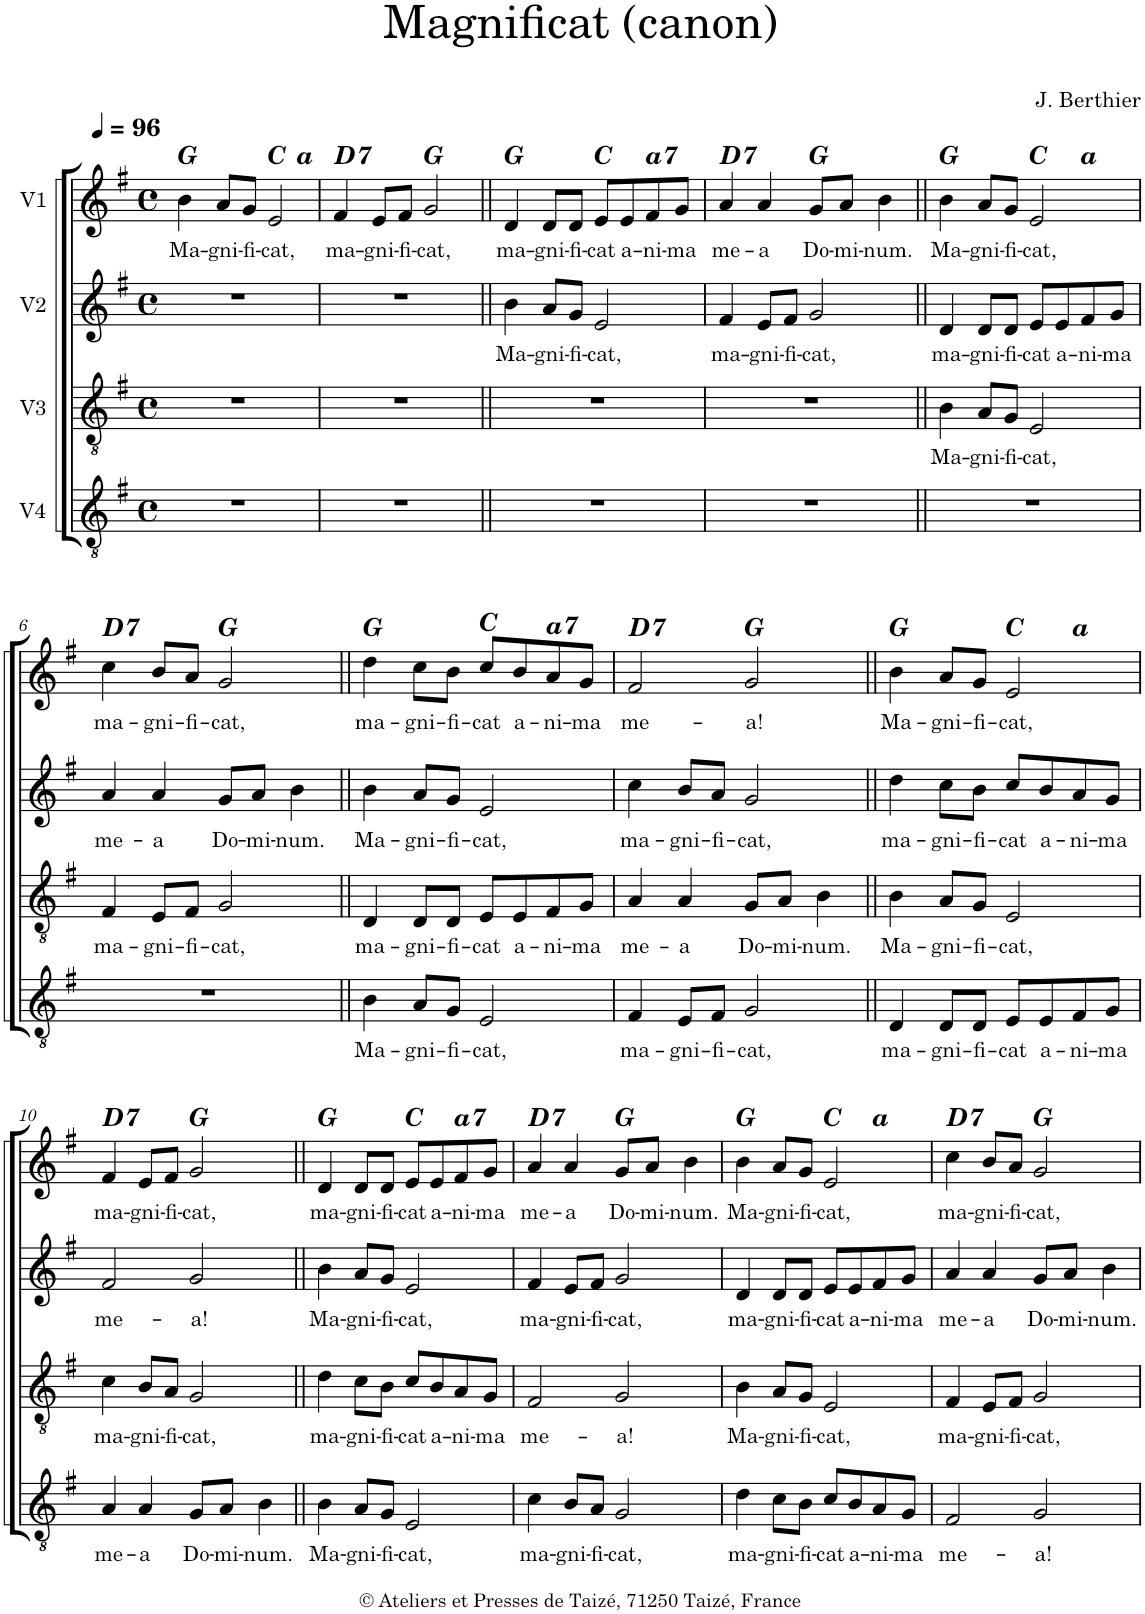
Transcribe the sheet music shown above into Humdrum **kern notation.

**kern	**text	**kern	**text	**kern	**text	**kern	**text	**harte
*part4	*part4	*part3	*part3	*part2	*part2	*part1	*part1	*part1
*staff4	*staff4	*staff3	*staff3	*staff2	*staff2	*staff1	*staff1	*
*I"V4	*	*I"V3	*	*I"V2	*	*I"V1	*	*
*clefGv2	*	*clefGv2	*	*clefG2	*	*clefG2	*	*
*k[f#]	*	*k[f#]	*	*k[f#]	*	*k[f#]	*	*
*M4/4	*	*M4/4	*	*M4/4	*	*M4/4	*	*
*met(c)	*	*met(c)	*	*met(c)	*	*met(c)	*	*
*MM96	*	*MM96	*	*MM96	*	*MM96	*	*
=1	=1	=1	=1	=1	=1	=1	=1	=1
!	!	!	!	!	!	!	!LO:LY:b	!
*	*	*	*	*	*	*^	*	*
1r	.	1r	.	1r	.	4b\	2.ryy	Ma-	G:maj
!	!	!	!	!	!	!	!	!LO:LY:b	!
.	.	.	.	.	.	8a/L	.	-gni-	.
!	!	!	!	!	!	!	!	!LO:LY:b	!
.	.	.	.	.	.	8g/J	.	-fi-	.
!	!	!	!	!	!	!	!	!LO:LY:b	!
.	.	.	.	.	.	2e/	.	-cat,	C:maj
.	.	.	.	.	.	.	4ryy	.	A:min
=2	=2	=2	=2	=2	=2	=2	=2	=2	=2
!	!	!	!	!	!	!	!	!LO:LY:b	!LO:H:kt=7
*	*	*	*	*	*	*v	*v	*	*
1r	.	1r	.	1r	.	4f#/	ma-	D:7
!	!	!	!	!	!	!	!LO:LY:b	!
.	.	.	.	.	.	8e/L	-gni-	.
!	!	!	!	!	!	!	!LO:LY:b	!
.	.	.	.	.	.	8f#/J	-fi-	.
!	!	!	!	!	!	!	!LO:LY:b	!
.	.	.	.	.	.	2g/	-cat,	G:maj
=3||	=3||	=3||	=3||	=3||	=3||	=3||	=3||	=3||
!	!	!	!	!	!LO:LY:b	!	!LO:LY:b	!
1r	.	1r	.	4b\	Ma-	4d/	ma-	G:maj
!	!	!	!	!	!LO:LY:b	!	!LO:LY:b	!
.	.	.	.	8a/L	-gni-	8d/L	-gni-	.
!	!	!	!	!	!LO:LY:b	!	!LO:LY:b	!
.	.	.	.	8g/J	-fi-	8d/J	-fi-	.
!	!	!	!	!	!LO:LY:b	!	!LO:LY:b	!
.	.	.	.	2e/	-cat,	8e/L	-cat	C:maj
!	!	!	!	!	!	!	!LO:LY:b	!
.	.	.	.	.	.	8e/	a-	.
!	!	!	!	!	!	!	!LO:LY:b	!LO:H:kt=7
.	.	.	.	.	.	8f#/	-ni-	A:min7
!	!	!	!	!	!	!	!LO:LY:b	!
.	.	.	.	.	.	8g/J	-ma	.
=4	=4	=4	=4	=4	=4	=4	=4	=4
!	!	!	!	!	!LO:LY:b	!	!LO:LY:b	!LO:H:kt=7
1r	.	1r	.	4f#/	ma-	4a/	me-	D:7
!	!	!	!	!	!LO:LY:b	!	!LO:LY:b	!
.	.	.	.	8e/L	-gni-	4a/	-a	.
!	!	!	!	!	!LO:LY:b	!	!	!
.	.	.	.	8f#/J	-fi-	.	.	.
!	!	!	!	!	!LO:LY:b	!	!LO:LY:b	!
.	.	.	.	2g/	-cat,	8g/L	Do-	G:maj
!	!	!	!	!	!	!	!LO:LY:b	!
.	.	.	.	.	.	8a/J	-mi-	.
!	!	!	!	!	!	!	!LO:LY:b	!
.	.	.	.	.	.	4b\	-num.	.
=5||	=5||	=5||	=5||	=5||	=5||	=5||	=5||	=5||
!	!	!	!LO:LY:b	!	!LO:LY:b	!	!LO:LY:b	!
*	*	*	*	*	*	*^	*	*
1r	.	4B\	Ma-	4d/	ma-	4b\	2.ryy	Ma-	G:maj
!	!	!	!LO:LY:b	!	!LO:LY:b	!	!	!LO:LY:b	!
.	.	8A/L	-gni-	8d/L	-gni-	8a/L	.	-gni-	.
!	!	!	!LO:LY:b	!	!LO:LY:b	!	!	!LO:LY:b	!
.	.	8G/J	-fi-	8d/J	-fi-	8g/J	.	-fi-	.
!	!	!	!LO:LY:b	!	!LO:LY:b	!	!	!LO:LY:b	!
.	.	2E/	-cat,	8e/L	-cat	2e/	.	-cat,	C:maj
!	!	!	!	!	!LO:LY:b	!	!	!	!
.	.	.	.	8e/	a-	.	.	.	.
!	!	!	!	!	!LO:LY:b	!	!	!	!
.	.	.	.	8f#/	-ni-	.	4ryy	.	A:min
!	!	!	!	!	!LO:LY:b	!	!	!	!
.	.	.	.	8g/J	-ma	.	.	.	.
!!LO:LB:g=z
=6	=6	=6	=6	=6	=6	=6	=6	=6	=6
!	!	!	!LO:LY:b	!	!LO:LY:b	!	!	!LO:LY:b	!LO:H:kt=7
*	*	*	*	*	*	*v	*v	*	*
1r	.	4F#/	ma-	4a/	me-	4cc\	ma-	D:7
!	!	!	!LO:LY:b	!	!LO:LY:b	!	!LO:LY:b	!
.	.	8E/L	-gni-	4a/	-a	8b/L	-gni-	.
!	!	!	!LO:LY:b	!	!	!	!LO:LY:b	!
.	.	8F#/J	-fi-	.	.	8a/J	-fi-	.
!	!	!	!LO:LY:b	!	!LO:LY:b	!	!LO:LY:b	!
.	.	2G/	-cat,	8g/L	Do-	2g/	-cat,	G:maj
!	!	!	!	!	!LO:LY:b	!	!	!
.	.	.	.	8a/J	-mi-	.	.	.
!	!	!	!	!	!LO:LY:b	!	!	!
.	.	.	.	4b\	-num.	.	.	.
=7||	=7||	=7||	=7||	=7||	=7||	=7||	=7||	=7||
!	!LO:LY:b	!	!LO:LY:b	!	!LO:LY:b	!	!LO:LY:b	!
4B\	Ma-	4D/	ma-	4b\	Ma-	4dd\	ma-	G:maj
!	!LO:LY:b	!	!LO:LY:b	!	!LO:LY:b	!	!LO:LY:b	!
8A/L	-gni-	8D/L	-gni-	8a/L	-gni-	8cc\L	-gni-	.
!	!LO:LY:b	!	!LO:LY:b	!	!LO:LY:b	!	!LO:LY:b	!
8G/J	-fi-	8D/J	-fi-	8g/J	-fi-	8b\J	-fi-	.
!	!LO:LY:b	!	!LO:LY:b	!	!LO:LY:b	!	!LO:LY:b	!
2E/	-cat,	8E/L	-cat	2e/	-cat,	8cc/L	-cat	C:maj
!	!	!	!LO:LY:b	!	!	!	!LO:LY:b	!
.	.	8E/	a-	.	.	8b/	a-	.
!	!	!	!LO:LY:b	!	!	!	!LO:LY:b	!LO:H:kt=7
.	.	8F#/	-ni-	.	.	8a/	-ni-	A:min7
!	!	!	!LO:LY:b	!	!	!	!LO:LY:b	!
.	.	8G/J	-ma	.	.	8g/J	-ma	.
=8	=8	=8	=8	=8	=8	=8	=8	=8
!	!LO:LY:b	!	!LO:LY:b	!	!LO:LY:b	!	!LO:LY:b	!LO:H:kt=7
4F#/	ma-	4A/	me-	4cc\	ma-	2f#/	me-	D:7
!	!LO:LY:b	!	!LO:LY:b	!	!LO:LY:b	!	!	!
8E/L	-gni-	4A/	-a	8b/L	-gni-	.	.	.
!	!LO:LY:b	!	!	!	!LO:LY:b	!	!	!
8F#/J	-fi-	.	.	8a/J	-fi-	.	.	.
!	!LO:LY:b	!	!LO:LY:b	!	!LO:LY:b	!	!LO:LY:b	!
2G/	-cat,	8G/L	Do-	2g/	-cat,	2g/	-a!	G:maj
!	!	!	!LO:LY:b	!	!	!	!	!
.	.	8A/J	-mi-	.	.	.	.	.
!	!	!	!LO:LY:b	!	!	!	!	!
.	.	4B\	-num.	.	.	.	.	.
=9||	=9||	=9||	=9||	=9||	=9||	=9||	=9||	=9||
!	!LO:LY:b	!	!LO:LY:b	!	!LO:LY:b	!	!LO:LY:b	!
*	*	*	*	*	*	*^	*	*
4D/	ma-	4B\	Ma-	4dd\	ma-	4b\	2.ryy	Ma-	G:maj
!	!LO:LY:b	!	!LO:LY:b	!	!LO:LY:b	!	!	!LO:LY:b	!
8D/L	-gni-	8A/L	-gni-	8cc\L	-gni-	8a/L	.	-gni-	.
!	!LO:LY:b	!	!LO:LY:b	!	!LO:LY:b	!	!	!LO:LY:b	!
8D/J	-fi-	8G/J	-fi-	8b\J	-fi-	8g/J	.	-fi-	.
!	!LO:LY:b	!	!LO:LY:b	!	!LO:LY:b	!	!	!LO:LY:b	!
8E/L	-cat	2E/	-cat,	8cc/L	-cat	2e/	.	-cat,	C:maj
!	!LO:LY:b	!	!	!	!LO:LY:b	!	!	!	!
8E/	a-	.	.	8b/	a-	.	.	.	.
!	!LO:LY:b	!	!	!	!LO:LY:b	!	!	!	!
8F#/	-ni-	.	.	8a/	-ni-	.	4ryy	.	A:min
!	!LO:LY:b	!	!	!	!LO:LY:b	!	!	!	!
8G/J	-ma	.	.	8g/J	-ma	.	.	.	.
!!LO:LB:g=z
=10	=10	=10	=10	=10	=10	=10	=10	=10	=10
!	!LO:LY:b	!	!LO:LY:b	!	!LO:LY:b	!	!	!LO:LY:b	!LO:H:kt=7
*	*	*	*	*	*	*v	*v	*	*
4A/	me-	4c\	ma-	2f#/	me-	4f#/	ma-	D:7
!	!LO:LY:b	!	!LO:LY:b	!	!	!	!LO:LY:b	!
4A/	-a	8B/L	-gni-	.	.	8e/L	-gni-	.
!	!	!	!LO:LY:b	!	!	!	!LO:LY:b	!
.	.	8A/J	-fi-	.	.	8f#/J	-fi-	.
!	!LO:LY:b	!	!LO:LY:b	!	!LO:LY:b	!	!LO:LY:b	!
8G/L	Do-	2G/	-cat,	2g/	-a!	2g/	-cat,	G:maj
!	!LO:LY:b	!	!	!	!	!	!	!
8A/J	-mi-	.	.	.	.	.	.	.
!	!LO:LY:b	!	!	!	!	!	!	!
4B\	-num.	.	.	.	.	.	.	.
=11||	=11||	=11||	=11||	=11||	=11||	=11||	=11||	=11||
!	!LO:LY:b	!	!LO:LY:b	!	!LO:LY:b	!	!LO:LY:b	!
4B\	Ma-	4d\	ma-	4b\	Ma-	4d/	ma-	G:maj
!	!LO:LY:b	!	!LO:LY:b	!	!LO:LY:b	!	!LO:LY:b	!
8A/L	-gni-	8c\L	-gni-	8a/L	-gni-	8d/L	-gni-	.
!	!LO:LY:b	!	!LO:LY:b	!	!LO:LY:b	!	!LO:LY:b	!
8G/J	-fi-	8B\J	-fi-	8g/J	-fi-	8d/J	-fi-	.
!	!LO:LY:b	!	!LO:LY:b	!	!LO:LY:b	!	!LO:LY:b	!
2E/	-cat,	8c/L	-cat	2e/	-cat,	8e/L	-cat	C:maj
!	!	!	!LO:LY:b	!	!	!	!LO:LY:b	!
.	.	8B/	a-	.	.	8e/	a-	.
!	!	!	!LO:LY:b	!	!	!	!LO:LY:b	!LO:H:kt=7
.	.	8A/	-ni-	.	.	8f#/	-ni-	A:min7
!	!	!	!LO:LY:b	!	!	!	!LO:LY:b	!
.	.	8G/J	-ma	.	.	8g/J	-ma	.
=12	=12	=12	=12	=12	=12	=12	=12	=12
!	!LO:LY:b	!	!LO:LY:b	!	!LO:LY:b	!	!LO:LY:b	!LO:H:kt=7
4c\	ma-	2F#/	me-	4f#/	ma-	4a/	me-	D:7
!	!LO:LY:b	!	!	!	!LO:LY:b	!	!LO:LY:b	!
8B/L	-gni-	.	.	8e/L	-gni-	4a/	-a	.
!	!LO:LY:b	!	!	!	!LO:LY:b	!	!	!
8A/J	-fi-	.	.	8f#/J	-fi-	.	.	.
!	!LO:LY:b	!	!LO:LY:b	!	!LO:LY:b	!	!LO:LY:b	!
2G/	-cat,	2G/	-a!	2g/	-cat,	8g/L	Do-	G:maj
!	!	!	!	!	!	!	!LO:LY:b	!
.	.	.	.	.	.	8a/J	-mi-	.
!	!	!	!	!	!	!	!LO:LY:b	!
.	.	.	.	.	.	4b\	-num.	.
=13	=13	=13	=13	=13	=13	=13	=13	=13
!	!LO:LY:b	!	!LO:LY:b	!	!LO:LY:b	!	!LO:LY:b	!
*	*	*	*	*	*	*^	*	*
4d\	ma-	4B\	Ma-	4d/	ma-	4b\	2.ryy	Ma-	G:maj
!	!LO:LY:b	!	!LO:LY:b	!	!LO:LY:b	!	!	!LO:LY:b	!
8c\L	-gni-	8A/L	-gni-	8d/L	-gni-	8a/L	.	-gni-	.
!	!LO:LY:b	!	!LO:LY:b	!	!LO:LY:b	!	!	!LO:LY:b	!
8B\J	-fi-	8G/J	-fi-	8d/J	-fi-	8g/J	.	-fi-	.
!	!LO:LY:b	!	!LO:LY:b	!	!LO:LY:b	!	!	!LO:LY:b	!
8c/L	-cat	2E/	-cat,	8e/L	-cat	2e/	.	-cat,	C:maj
!	!LO:LY:b	!	!	!	!LO:LY:b	!	!	!	!
8B/	a-	.	.	8e/	a-	.	.	.	.
!	!LO:LY:b	!	!	!	!LO:LY:b	!	!	!	!
8A/	-ni-	.	.	8f#/	-ni-	.	4ryy	.	A:min
!	!LO:LY:b	!	!	!	!LO:LY:b	!	!	!	!
8G/J	-ma	.	.	8g/J	-ma	.	.	.	.
=14	=14	=14	=14	=14	=14	=14	=14	=14	=14
!	!LO:LY:b	!	!LO:LY:b	!	!LO:LY:b	!	!	!LO:LY:b	!LO:H:kt=7
*	*	*	*	*	*	*v	*v	*	*
2F#/	me-	4F#/	ma-	4a/	me-	4cc\	ma-	D:7
!	!	!	!LO:LY:b	!	!LO:LY:b	!	!LO:LY:b	!
.	.	8E/L	-gni-	4a/	-a	8b/L	-gni-	.
!	!	!	!LO:LY:b	!	!	!	!LO:LY:b	!
.	.	8F#/J	-fi-	.	.	8a/J	-fi-	.
!	!LO:LY:b	!	!LO:LY:b	!	!LO:LY:b	!	!LO:LY:b	!
2G/	-a!	2G/	-cat,	8g/L	Do-	2g/	-cat,	G:maj
!	!	!	!	!	!LO:LY:b	!	!	!
.	.	.	.	8a/J	-mi-	.	.	.
!	!	!	!	!	!LO:LY:b	!	!	!
.	.	.	.	4b\	-num.	.	.	.
=	=	=	=	=	=	=	=	=
*-	*-	*-	*-	*-	*-	*-	*-	*-
